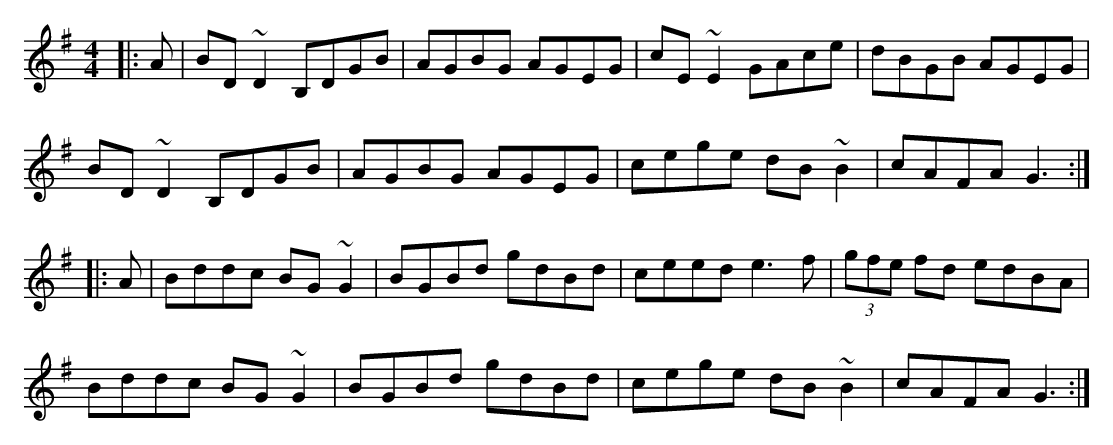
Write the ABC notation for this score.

X:1
M:4/4
K:G
|:A|BD~D2 B,DGB|AGBG AGEG|cE~E2 GAce|dBGB AGEG|
BD~D2 B,DGB|AGBG AGEG|cege dB~B2|cAFA G3:|
|:A|Bddc BG~G2|BGBd gdBd|ceed e3f|(3gfe fd edBA|
Bddc BG~G2|BGBd gdBd|cege dB~B2|cAFA G3:|
